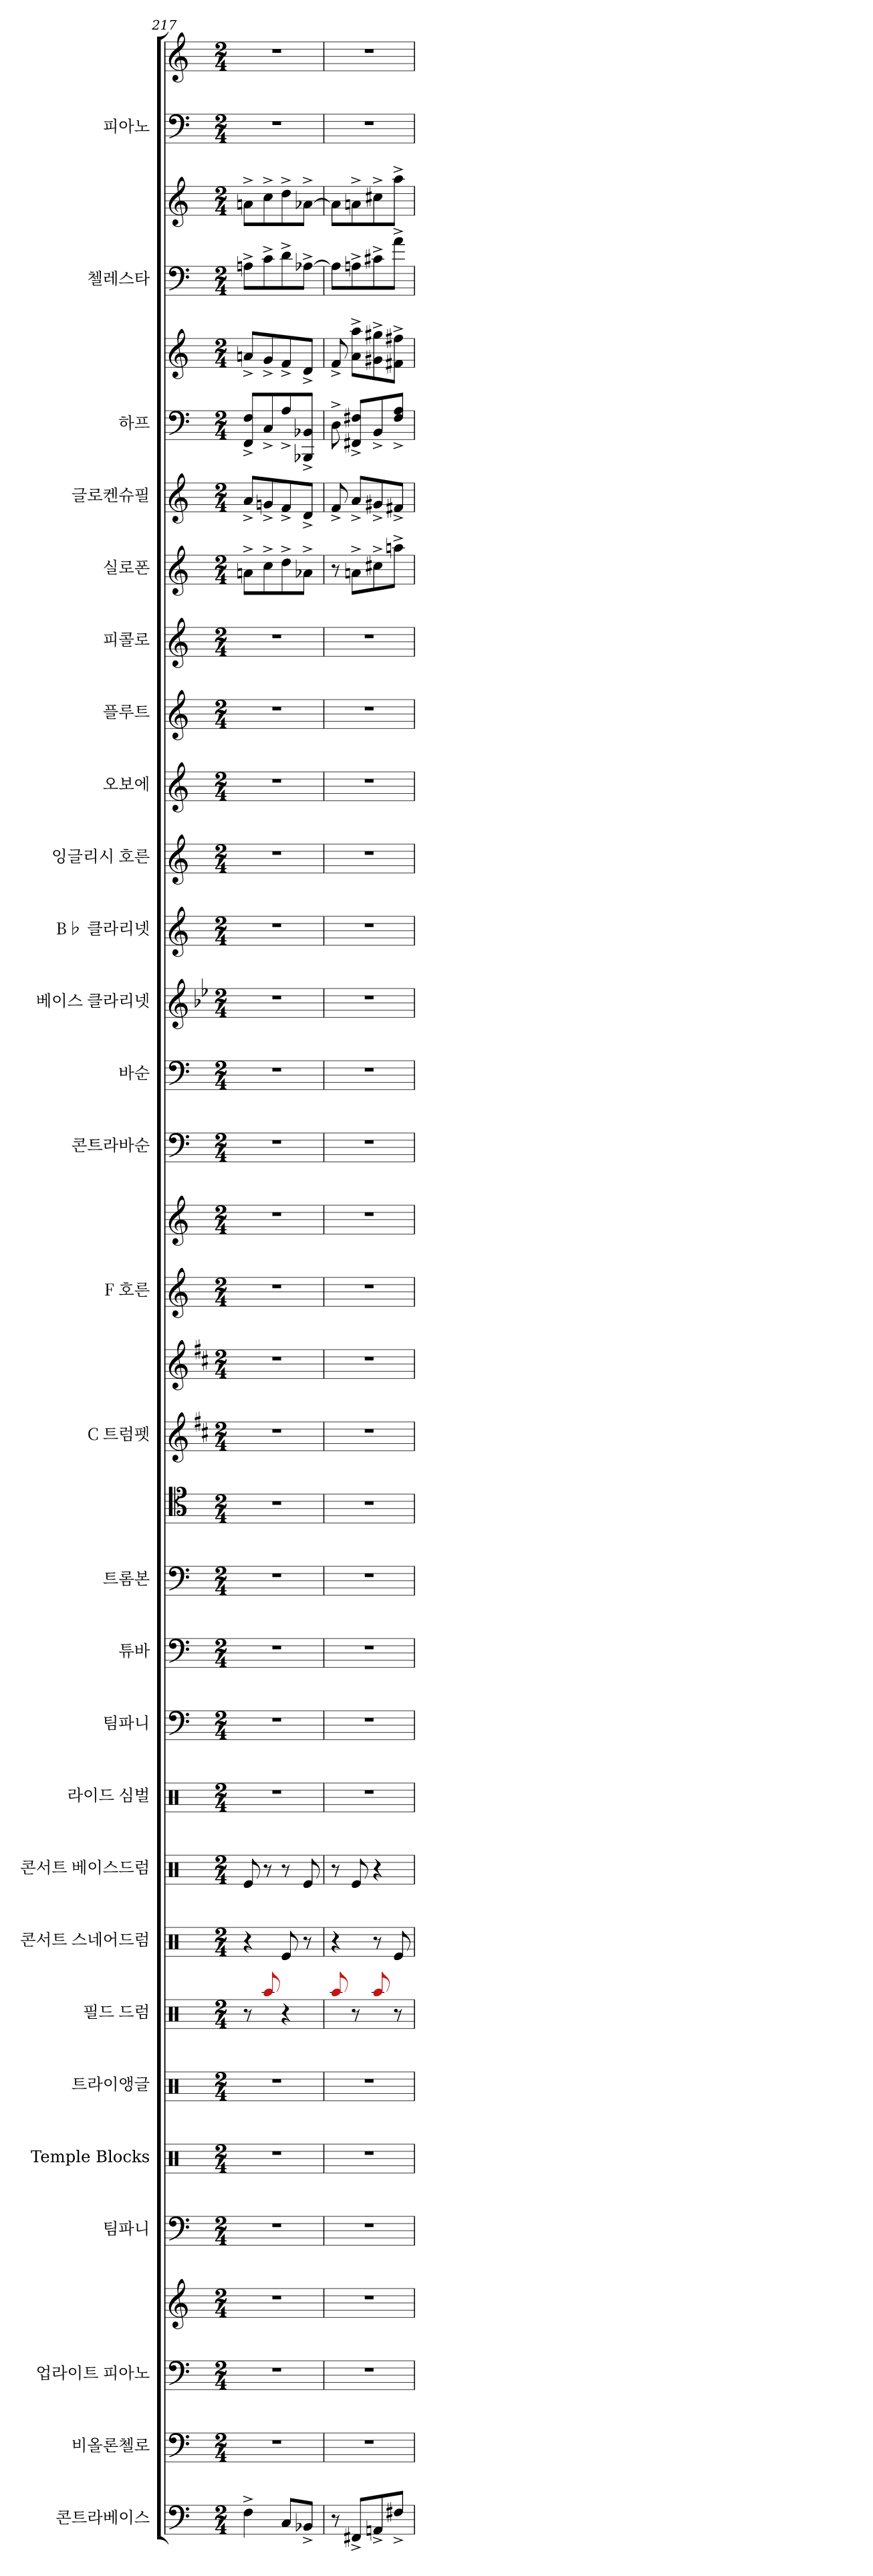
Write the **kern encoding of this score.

**kern	**kern	**kern	**kern	**kern	**kern	**kern	**kern	**kern	**kern	**kern	**kern	**kern	**kern	**kern	**kern	**kern	**kern	**kern	**kern	**kern	**kern	**kern	**kern	**kern	**kern	**kern	**kern	**kern	**kern	**kern	**kern	**kern	**kern	**kern
*part28	*part27	*part26	*part26	*part25	*part24	*part23	*part22	*part21	*part20	*part19	*part18	*part17	*part16	*part16	*part15	*part15	*part14	*part14	*part13	*part12	*part11	*part10	*part9	*part8	*part7	*part6	*part5	*part4	*part3	*part3	*part2	*part2	*part1	*part1
*staff35	*staff34	*staff33	*staff32	*staff31	*staff30	*staff29	*staff28	*staff27	*staff26	*staff25	*staff24	*staff23	*staff22	*staff21	*staff20	*staff19	*staff18	*staff17	*staff16	*staff15	*staff14	*staff13	*staff12	*staff11	*staff10	*staff9	*staff8	*staff7	*staff6	*staff5	*staff4	*staff3	*staff2	*staff1
*I"콘트라베이스	*I"비올론첼로	*I"업라이트 피아노	*	*I"팀파니	*I"Temple Blocks	*I"트라이앵글	*I"필드 드럼	*I"콘서트 스네어드럼	*I"콘서트 베이스드럼	*I"라이드 심벌	*I"팀파니	*I"튜바	*I"트롬본	*	*I"C 트럼펫	*	*I"F 호른	*	*I"콘트라바순	*I"바순	*I"베이스 클라리넷	*I"B♭ 클라리넷	*I"잉글리시 호른	*I"오보에	*I"플루트	*I"피콜로	*I"실로폰	*I"글로켄슈필	*I"하프	*	*I"첼레스타	*	*I"피아노	*
*	*	*	*	*	*I'Tmp. Bl.	*	*	*	*	*	*	*	*	*	*	*	*	*	*	*	*	*	*	*	*	*	*	*	*	*	*	*	*	*
!!LO:PB:g=z
*clefF4	*clefF4	*clefF4	*clefG2	*clefF4	*clefX	*clefX	*clefX	*clefX	*clefX	*clefX	*clefF4	*clefF4	*clefF4	*clefC4	*clefG2	*clefG2	*clefG2	*clefG2	*clefF4	*clefF4	*clefG2	*clefG2	*clefG2	*clefG2	*clefG2	*clefG2	*clefG2	*clefG2	*clefF4	*clefG2	*clefF4	*clefG2	*clefF4	*clefG2
*ITrd7c12	*	*	*	*	*	*	*	*	*	*	*	*	*	*	*ITrd1c2	*ITrd1c2	*ITrd4c7	*ITrd4c7	*ITrd7c12	*	*ITrd8c14	*ITrd1c2	*ITrd4c7	*	*	*ITrd-7c-12	*ITrd-7c-12	*ITrd-14c-24	*	*	*ITrd-7c-12	*ITrd-7c-12	*	*
*k[]	*k[]	*k[]	*k[]	*k[]	*k[]	*k[]	*k[]	*k[]	*k[]	*k[]	*k[]	*k[]	*k[]	*k[]	*k[]	*k[]	*k[b-]	*k[b-]	*k[]	*k[]	*k[b-e-]	*k[b-e-]	*k[b-]	*k[]	*k[]	*k[]	*k[]	*k[]	*k[]	*k[]	*k[]	*k[]	*k[]	*k[]
*M2/4	*M2/4	*M2/4	*M2/4	*M2/4	*M2/4	*M2/4	*M2/4	*M2/4	*M2/4	*M2/4	*M2/4	*M2/4	*M2/4	*M2/4	*M2/4	*M2/4	*M2/4	*M2/4	*M2/4	*M2/4	*M2/4	*M2/4	*M2/4	*M2/4	*M2/4	*M2/4	*M2/4	*M2/4	*M2/4	*M2/4	*M2/4	*M2/4	*M2/4	*M2/4
=217	=217	=217	=217	=217	=217	=217	=217	=217	=217	=217	=217	=217	=217	=217	=217	=217	=217	=217	=217	=217	=217	=217	=217	=217	=217	=217	=217	=217	=217	=217	=217	=217	=217	=217
4FF^\	2r	2r	2r	2r	2r	2r	8r	4r	8Re/	2r	2r	2r	2r	2r	2r	2r	2r	2r	2r	2r	2r	2r	2r	2r	2r	2r	8aan^\L	8aaa^/L	8FF/^ 8F/^L	8an^/L	8an^\L	8aan^\L	2r	2r
.	.	.	.	.	.	.	8aa/	.	8r	.	.	.	.	.	.	.	.	.	.	.	.	.	.	.	.	.	8ccc^\	8gggn^/	8C^/	8g^/	8cc^\	8ccc^\	.	.
8CC/L	.	.	.	.	.	.	4r	8Re/	8r	.	.	.	.	.	.	.	.	.	.	.	.	.	.	.	.	.	8ddd^\	8fff^/	8A^/	8f^/	8dd^\	8ddd^\	.	.
8BBB-X^/J	.	.	.	.	.	.	.	8r	8Re/	.	.	.	.	.	.	.	.	.	.	.	.	.	.	.	.	.	8aa-X^\J	8ddd^/J	8BBB-X/^ 8BB-X/^J	8d^/J	[8a-X^\J	[8aa-X^\J	.	.
=218	=218	=218	=218	=218	=218	=218	=218	=218	=218	=218	=218	=218	=218	=218	=218	=218	=218	=218	=218	=218	=218	=218	=218	=218	=218	=218	=218	=218	=218	=218	=218	=218	=218	=218
8r	2r	2r	2r	2r	2r	2r	8aa/	4r	8r	2r	2r	2r	2r	2r	2r	2r	2r	2r	2r	2r	2r	2r	2r	2r	2r	2r	8r	8fff^/	8D^\	8f^/	8a-\L]	8aa-\L]	2r	2r
8FFF#X^/L	.	.	.	.	.	.	8r	.	8Re/	.	.	.	.	.	.	.	.	.	.	.	.	.	.	.	.	.	8aan^\L	8aaa^/L	8FF#X/^ 8F#X/^L	8a\^ 8aa\^L	8an^\	8aan^\	.	.
8AAAn^/	.	.	.	.	.	.	8aa/	8r	4r	.	.	.	.	.	.	.	.	.	.	.	.	.	.	.	.	.	8ccc#X^\	8ggg#X^/	8BB^/	8g#X\^ 8gg#X\^	8cc#X^\	8ccc#X^\	.	.
8FF#X^/J	.	.	.	.	.	.	8r	8Re/	.	.	.	.	.	.	.	.	.	.	.	.	.	.	.	.	.	.	8aaan^\J	8fff#X^/J	8F#/^ 8A/^J	8f#X\^ 8ff#X\^J	8aa^\J	8aaa^\J	.	.
=	=	=	=	=	=	=	=	=	=	=	=	=	=	=	=	=	=	=	=	=	=	=	=	=	=	=	=	=	=	=	=	=	=	=
*-	*-	*-	*-	*-	*-	*-	*-	*-	*-	*-	*-	*-	*-	*-	*-	*-	*-	*-	*-	*-	*-	*-	*-	*-	*-	*-	*-	*-	*-	*-	*-	*-	*-	*-
